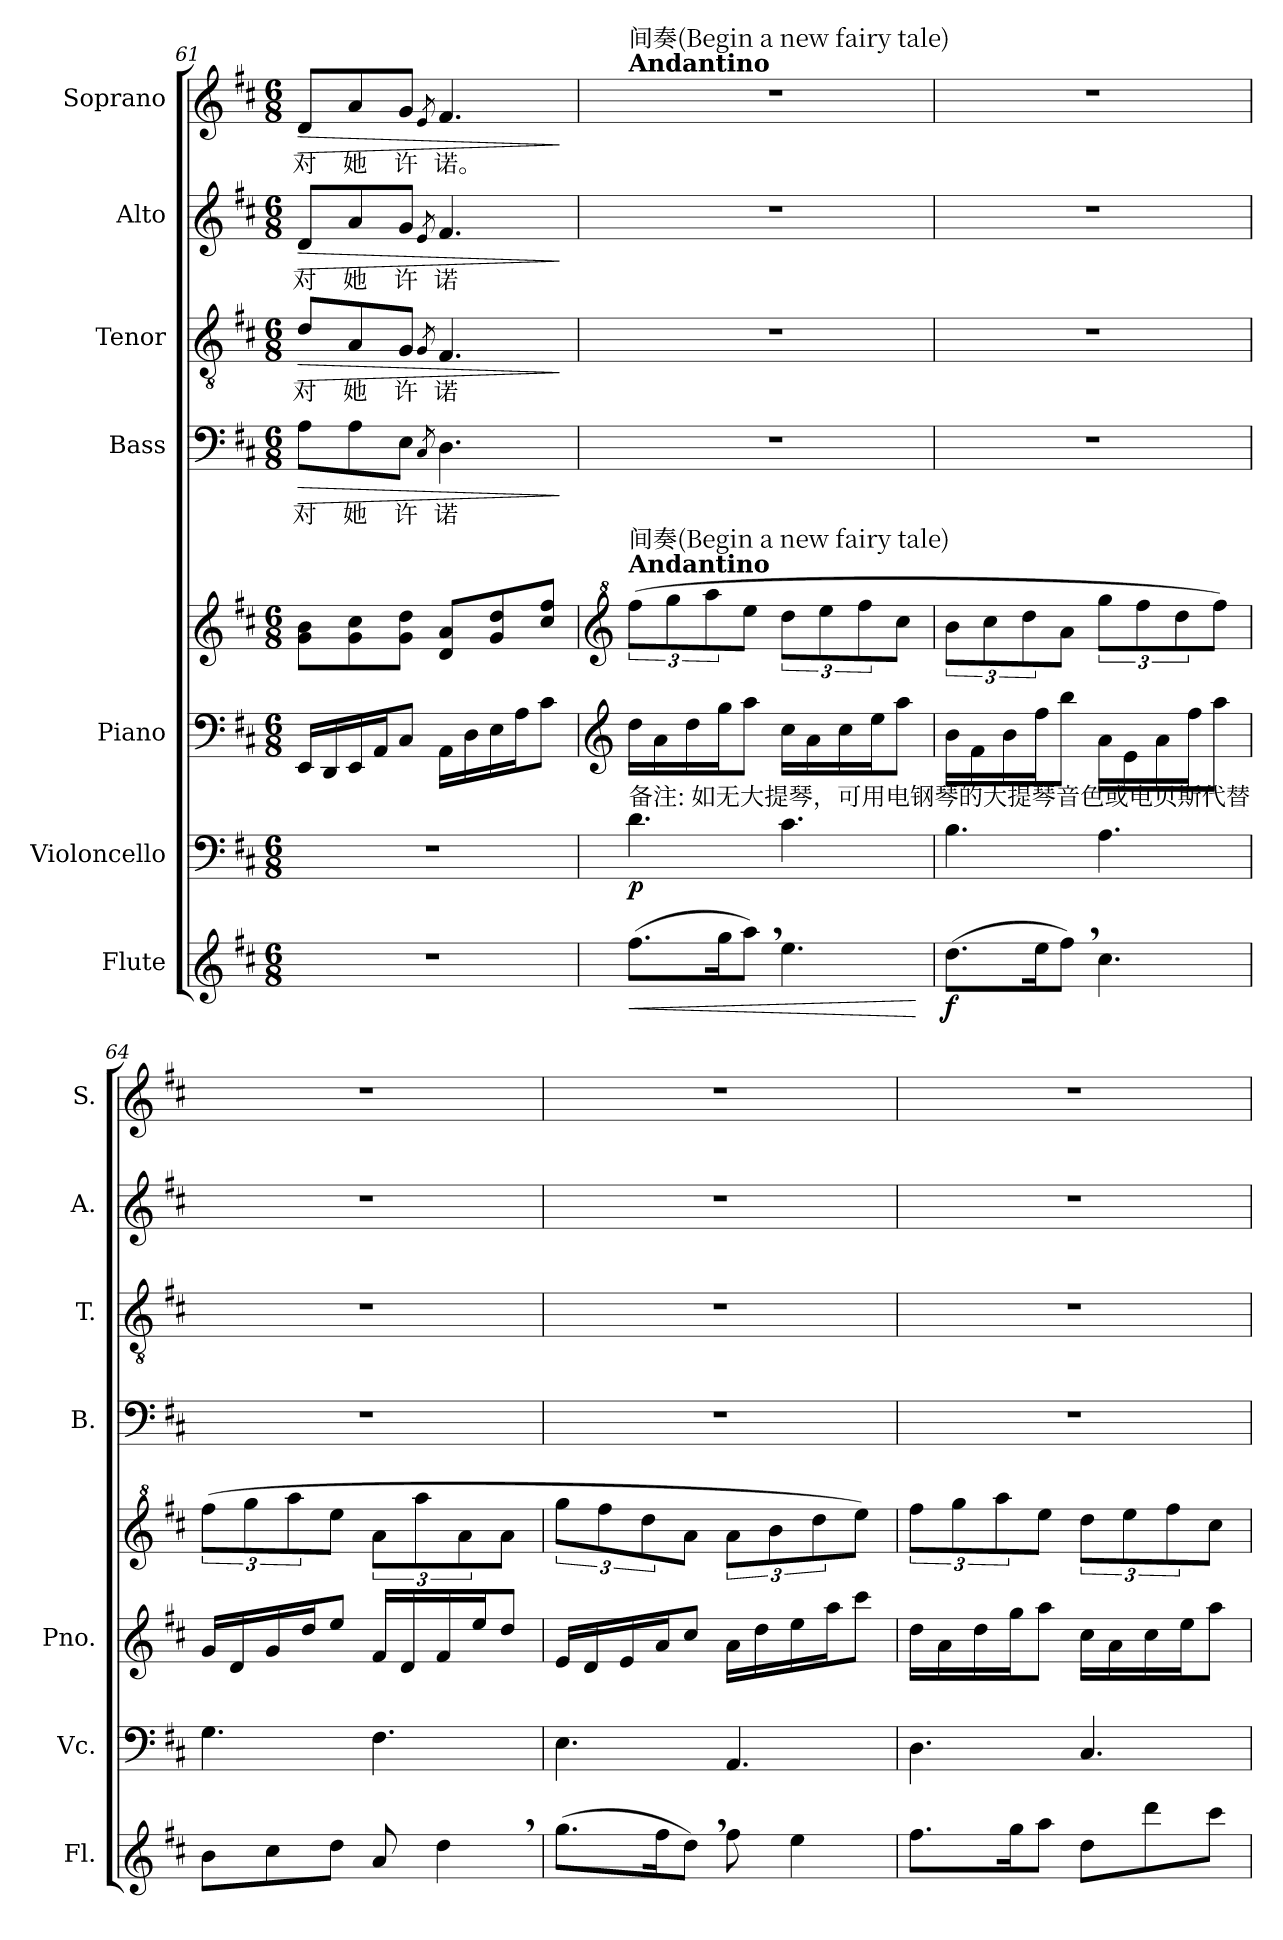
**kern	**dynam	**kern	**dynam	**kern	**kern	**kern	**text	**dynam	**kern	**text	**dynam	**kern	**text	**dynam	**kern	**text	**dynam
*part7	*part7	*part6	*part6	*part5	*part5	*part4	*part4	*part4	*part3	*part3	*part3	*part2	*part2	*part2	*part1	*part1	*part1
*staff8	*staff8	*staff7	*staff7	*staff6	*staff5	*staff4	*staff4	*staff4	*staff3	*staff3	*staff3	*staff2	*staff2	*staff2	*staff1	*staff1	*staff1
*I"Flute	*	*I"Violoncello	*	*I"Piano	*	*I"Bass	*	*	*I"Tenor	*	*	*I"Alto	*	*	*I"Soprano	*	*
*I'Fl.	*	*I'Vc.	*	*I'Pno.	*	*I'B.	*	*	*I'T.	*	*	*I'A.	*	*	*I'S.	*	*
!!LO:PB:g=z
*clefG2	*	*clefF4	*	*clefF4	*clefG2	*clefF4	*	*	*clefGv2	*	*	*clefG2	*	*	*clefG2	*	*
*k[f#c#]	*	*k[f#c#]	*	*k[f#c#]	*k[f#c#]	*k[f#c#]	*	*	*k[f#c#]	*	*	*k[f#c#]	*	*	*k[f#c#]	*	*
*M6/8	*	*M6/8	*	*M6/8	*M6/8	*M6/8	*	*	*M6/8	*	*	*M6/8	*	*	*M6/8	*	*
=61	=61	=61	=61	=61	=61	=61	=61	=61	=61	=61	=61	=61	=61	=61	=61	=61	=61
!	!	!	!	!	!	!	!LO:LY:b	!LO:HP:b	!	!LO:LY:b	!LO:HP:b	!	!LO:LY:b	!LO:HP:b	!	!LO:LY:b	!LO:HP:b
2.r	.	2.r	.	16EE/LL	8g\ 8b\L	8A\L	对	>	8d/L	对	>	8d/L	对	>	8d/L	对	>
.	.	.	.	16DD/	.	.	.	.	.	.	.	.	.	.	.	.	.
!	!	!	!	!	!	!	!LO:LY:b	!	!	!LO:LY:b	!	!	!LO:LY:b	!	!	!LO:LY:b	!
.	.	.	.	16EE/	8g\ 8cc#\	8A\	她	.	8A/	她	.	8a/	她	.	8a/	她	.
.	.	.	.	16AA/J	.	.	.	.	.	.	.	.	.	.	.	.	.
!	!	!	!	!	!	!	!LO:LY:b	!	!	!LO:LY:b	!	!	!LO:LY:b	!	!	!LO:LY:b	!
.	.	.	.	8C#/J	8g\ 8dd\J	8E\J	许	.	8G/J	许	.	8g/J	许	.	8g/J	许	.
.	.	.	.	.	.	8qC#/	.	.	8qG/	.	.	8qe/	.	.	8qe/	.	.
!	!	!	!	!	!	!	!LO:LY:b	!	!	!LO:LY:b	!	!	!LO:LY:b	!	!	!LO:LY:b	!
.	.	.	.	16AA\LL	8d/ 8a/L	4.D\	诺	.	4.F#/	诺	.	4.f#/	诺	.	4.f#/	诺。	.
.	.	.	.	16D\	.	.	.	.	.	.	.	.	.	.	.	.	.
.	.	.	.	16E\	8g/ 8dd/	.	.	.	.	.	.	.	.	.	.	.	.
.	.	.	.	16A\J	.	.	.	.	.	.	.	.	.	.	.	.	.
.	.	.	.	8c#\J	8cc#/ 8ff#/J	.	.	.	.	.	.	.	.	.	.	.	.
.	.	.	.	.	.	.	.	]	.	.	]	.	.	]	.	.	]
=62	=62	=62	=62	=62	=62	=62	=62	=62	=62	=62	=62	=62	=62	=62	=62	=62	=62
*	*	*	*	*clefG2	*clefG^2	*	*	*	*	*	*	*	*	*	*	*	*
!	!	!	!	!	!	!	!	!	!	!	!	!	!	!	!LO:TX:a:B:t=Andantino	!	!
!	!	!	!	!	!	!	!	!	!	!	!	!	!	!	!LO:TX:t=间奏(Begin a new fairy tale)	!	!
!	!	!	!	!	!LO:TX:a:B:t=Andantino	!	!	!	!	!	!	!	!	!	!	!	!
!	!	!	!	!	!LO:TX:a:t=间奏(Begin a new fairy tale)	!	!	!	!	!	!	!	!	!	!	!	!
!	!	!LO:TX:a:t=备注&colon; 如无大提琴，可用电钢琴的大提琴音色或电贝斯代替	!	!	!	!	!	!	!	!	!	!	!	!	!	!	!
!	!LO:HP:b	!	!LO:DY:b	!	!	!	!	!	!	!	!	!	!	!	!	!	!
(>8.ff#\L	<	4.d\	p	16dd\LL	(>12fff#\L	2.r	.	.	2.r	.	.	2.r	.	.	2.r	.	.
.	.	.	.	16a\	.	.	.	.	.	.	.	.	.	.	.	.	.
.	.	.	.	.	12ggg\	.	.	.	.	.	.	.	.	.	.	.	.
.	.	.	.	16dd\	.	.	.	.	.	.	.	.	.	.	.	.	.
.	.	.	.	.	12aaa\	.	.	.	.	.	.	.	.	.	.	.	.
16gg\K	.	.	.	16gg\J	.	.	.	.	.	.	.	.	.	.	.	.	.
8aa,\J)	.	.	.	8aa\J	8eee\J	.	.	.	.	.	.	.	.	.	.	.	.
4.ee\	.	4.c#\	.	16cc#\LL	12ddd\L	.	.	.	.	.	.	.	.	.	.	.	.
.	.	.	.	16a\	.	.	.	.	.	.	.	.	.	.	.	.	.
.	.	.	.	.	12eee\	.	.	.	.	.	.	.	.	.	.	.	.
.	.	.	.	16cc#\	.	.	.	.	.	.	.	.	.	.	.	.	.
.	.	.	.	.	12fff#\	.	.	.	.	.	.	.	.	.	.	.	.
.	.	.	.	16ee\J	.	.	.	.	.	.	.	.	.	.	.	.	.
.	.	.	.	8aa\J	8ccc#\J	.	.	.	.	.	.	.	.	.	.	.	.
.	[	.	.	.	.	.	.	.	.	.	.	.	.	.	.	.	.
=63	=63	=63	=63	=63	=63	=63	=63	=63	=63	=63	=63	=63	=63	=63	=63	=63	=63
!	!LO:DY:b	!	!	!	!	!	!	!	!	!	!	!	!	!	!	!	!
(>8.dd\L	f	4.B\	.	16b\LL	12bb\L	2.r	.	.	2.r	.	.	2.r	.	.	2.r	.	.
.	.	.	.	16f#\	.	.	.	.	.	.	.	.	.	.	.	.	.
.	.	.	.	.	12ccc#\	.	.	.	.	.	.	.	.	.	.	.	.
.	.	.	.	16b\	.	.	.	.	.	.	.	.	.	.	.	.	.
.	.	.	.	.	12ddd\	.	.	.	.	.	.	.	.	.	.	.	.
16ee\K	.	.	.	16ff#\J	.	.	.	.	.	.	.	.	.	.	.	.	.
8ff#,\J)	.	.	.	8bb\J	8aa\J	.	.	.	.	.	.	.	.	.	.	.	.
4.cc#\	.	4.A\	.	16a\LL	12ggg\L	.	.	.	.	.	.	.	.	.	.	.	.
.	.	.	.	16e\	.	.	.	.	.	.	.	.	.	.	.	.	.
.	.	.	.	.	12fff#\	.	.	.	.	.	.	.	.	.	.	.	.
.	.	.	.	16a\	.	.	.	.	.	.	.	.	.	.	.	.	.
.	.	.	.	.	12ddd\	.	.	.	.	.	.	.	.	.	.	.	.
.	.	.	.	16ff#\J	.	.	.	.	.	.	.	.	.	.	.	.	.
.	.	.	.	8aa\J	8fff#\J)	.	.	.	.	.	.	.	.	.	.	.	.
!!LO:LB:g=z
=64	=64	=64	=64	=64	=64	=64	=64	=64	=64	=64	=64	=64	=64	=64	=64	=64	=64
8b\L	.	4.G\	.	16g/LL	(>12fff#\L	2.r	.	.	2.r	.	.	2.r	.	.	2.r	.	.
.	.	.	.	16d/	.	.	.	.	.	.	.	.	.	.	.	.	.
.	.	.	.	.	12ggg\	.	.	.	.	.	.	.	.	.	.	.	.
8cc#\	.	.	.	16g/	.	.	.	.	.	.	.	.	.	.	.	.	.
.	.	.	.	.	12aaa\	.	.	.	.	.	.	.	.	.	.	.	.
.	.	.	.	16dd/J	.	.	.	.	.	.	.	.	.	.	.	.	.
8dd\J	.	.	.	8ee/J	8eee\J	.	.	.	.	.	.	.	.	.	.	.	.
8a/	.	4.F#\	.	16f#/LL	12aa\L	.	.	.	.	.	.	.	.	.	.	.	.
.	.	.	.	16d/	.	.	.	.	.	.	.	.	.	.	.	.	.
.	.	.	.	.	12aaa\	.	.	.	.	.	.	.	.	.	.	.	.
4dd,\	.	.	.	16f#/	.	.	.	.	.	.	.	.	.	.	.	.	.
.	.	.	.	.	12aa\	.	.	.	.	.	.	.	.	.	.	.	.
.	.	.	.	16ee/J	.	.	.	.	.	.	.	.	.	.	.	.	.
.	.	.	.	8dd/J	8aa\J	.	.	.	.	.	.	.	.	.	.	.	.
=65	=65	=65	=65	=65	=65	=65	=65	=65	=65	=65	=65	=65	=65	=65	=65	=65	=65
(>8.gg\L	.	4.E\	.	16e/LL	12ggg\L	2.r	.	.	2.r	.	.	2.r	.	.	2.r	.	.
.	.	.	.	16d/	.	.	.	.	.	.	.	.	.	.	.	.	.
.	.	.	.	.	12fff#\	.	.	.	.	.	.	.	.	.	.	.	.
.	.	.	.	16e/	.	.	.	.	.	.	.	.	.	.	.	.	.
.	.	.	.	.	12ddd\	.	.	.	.	.	.	.	.	.	.	.	.
16ff#\K	.	.	.	16a/J	.	.	.	.	.	.	.	.	.	.	.	.	.
8dd,\J)	.	.	.	8cc#/J	8aa\J	.	.	.	.	.	.	.	.	.	.	.	.
8ff#\	.	4.AA/	.	16a\LL	12aa\L	.	.	.	.	.	.	.	.	.	.	.	.
.	.	.	.	16dd\	.	.	.	.	.	.	.	.	.	.	.	.	.
.	.	.	.	.	12bb\	.	.	.	.	.	.	.	.	.	.	.	.
4ee\	.	.	.	16ee\	.	.	.	.	.	.	.	.	.	.	.	.	.
.	.	.	.	.	12ddd\	.	.	.	.	.	.	.	.	.	.	.	.
.	.	.	.	16aa\J	.	.	.	.	.	.	.	.	.	.	.	.	.
.	.	.	.	8ccc#\J	8eee\J)	.	.	.	.	.	.	.	.	.	.	.	.
=66	=66	=66	=66	=66	=66	=66	=66	=66	=66	=66	=66	=66	=66	=66	=66	=66	=66
8.ff#\L	.	4.D\	.	16dd\LL	12fff#\L	2.r	.	.	2.r	.	.	2.r	.	.	2.r	.	.
.	.	.	.	16a\	.	.	.	.	.	.	.	.	.	.	.	.	.
.	.	.	.	.	12ggg\	.	.	.	.	.	.	.	.	.	.	.	.
.	.	.	.	16dd\	.	.	.	.	.	.	.	.	.	.	.	.	.
.	.	.	.	.	12aaa\	.	.	.	.	.	.	.	.	.	.	.	.
16gg\K	.	.	.	16gg\J	.	.	.	.	.	.	.	.	.	.	.	.	.
8aa\J	.	.	.	8aa\J	8eee\J	.	.	.	.	.	.	.	.	.	.	.	.
8dd\L	.	4.C#/	.	16cc#\LL	12ddd\L	.	.	.	.	.	.	.	.	.	.	.	.
.	.	.	.	16a\	.	.	.	.	.	.	.	.	.	.	.	.	.
.	.	.	.	.	12eee\	.	.	.	.	.	.	.	.	.	.	.	.
8ddd\	.	.	.	16cc#\	.	.	.	.	.	.	.	.	.	.	.	.	.
.	.	.	.	.	12fff#\	.	.	.	.	.	.	.	.	.	.	.	.
.	.	.	.	16ee\J	.	.	.	.	.	.	.	.	.	.	.	.	.
8ccc#\J	.	.	.	8aa\J	8ccc#\J	.	.	.	.	.	.	.	.	.	.	.	.
=	=	=	=	=	=	=	=	=	=	=	=	=	=	=	=	=	=
*-	*-	*-	*-	*-	*-	*-	*-	*-	*-	*-	*-	*-	*-	*-	*-	*-	*-
